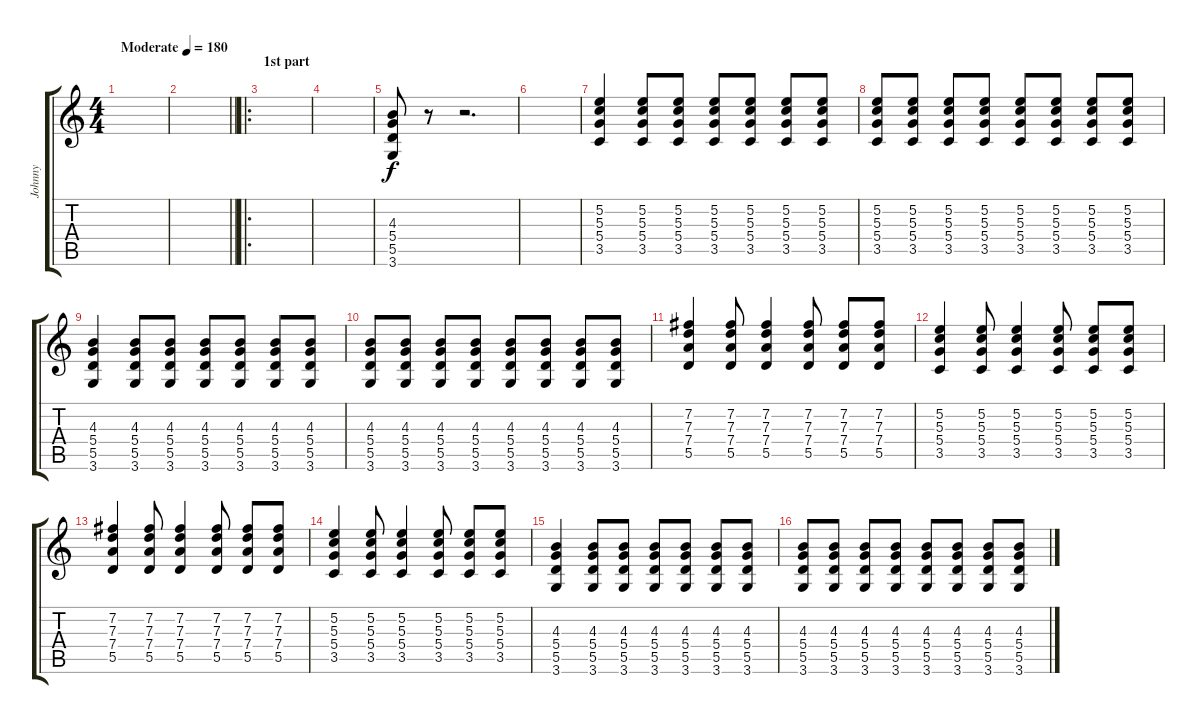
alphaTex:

\track ("Johnny" "Johnny") {instrument distortionguitar}
\staff {score tabs}
\tuning (E4 B3 G3 D3 A2 E2) {hide}
\ts (4 4)
\tempo (180 "Moderate")
\clef g2
\ks c
|
\barLineRight lightlight
|
\ro
\section ("" "1st part")
|
|
(4.3 5.4 5.5 3.6).8 r.8 r.2{d} |
|
(5.2 5.3 5.4 3.5).4 (5.2 5.3 5.4 3.5).8 (5.2 5.3 5.4 3.5).8 (5.2 5.3 5.4 3.5).8 (5.2 5.3 5.4 3.5).8 (5.2 5.3 5.4 3.5).8 (5.2 5.3 5.4 3.5).8 |
(5.2 5.3 5.4 3.5).8 (5.2 5.3 5.4 3.5).8 (5.2 5.3 5.4 3.5).8 (5.2 5.3 5.4 3.5).8 (5.2 5.3 5.4 3.5).8 (5.2 5.3 5.4 3.5).8 (5.2 5.3 5.4 3.5).8 (5.2 5.3 5.4 3.5).8 |
(4.3 5.4 5.5 3.6).4 (4.3 5.4 5.5 3.6).8 (4.3 5.4 5.5 3.6).8 (4.3 5.4 5.5 3.6).8 (4.3 5.4 5.5 3.6).8 (4.3 5.4 5.5 3.6).8 (4.3 5.4 5.5 3.6).8 |
(4.3 5.4 5.5 3.6).8 (4.3 5.4 5.5 3.6).8 (4.3 5.4 5.5 3.6).8 (4.3 5.4 5.5 3.6).8 (4.3 5.4 5.5 3.6).8 (4.3 5.4 5.5 3.6).8 (4.3 5.4 5.5 3.6).8 (4.3 5.4 5.5 3.6).8 |
(7.2 7.3 7.4 5.5).4 (7.2 7.3 7.4 5.5).8 (7.2 7.3 7.4 5.5).4 (7.2 7.3 7.4 5.5).8 (7.2 7.3 7.4 5.5).8 (7.2 7.3 7.4 5.5).8 |
(5.2 5.3 5.4 3.5).4 (5.2 5.3 5.4 3.5).8 (5.2 5.3 5.4 3.5).4 (5.2 5.3 5.4 3.5).8 (5.2 5.3 5.4 3.5).8 (5.2 5.3 5.4 3.5).8 |
(7.2 7.3 7.4 5.5).4 (7.2 7.3 7.4 5.5).8 (7.2 7.3 7.4 5.5).4 (7.2 7.3 7.4 5.5).8 (7.2 7.3 7.4 5.5).8 (7.2 7.3 7.4 5.5).8 |
(5.2 5.3 5.4 3.5).4 (5.2 5.3 5.4 3.5).8 (5.2 5.3 5.4 3.5).4 (5.2 5.3 5.4 3.5).8 (5.2 5.3 5.4 3.5).8 (5.2 5.3 5.4 3.5).8 |
(4.3 5.4 5.5 3.6).4 (4.3 5.4 5.5 3.6).8 (4.3 5.4 5.5 3.6).8 (4.3 5.4 5.5 3.6).8 (4.3 5.4 5.5 3.6).8 (4.3 5.4 5.5 3.6).8 (4.3 5.4 5.5 3.6).8 |
(4.3 5.4 5.5 3.6).8 (4.3 5.4 5.5 3.6).8 (4.3 5.4 5.5 3.6).8 (4.3 5.4 5.5 3.6).8 (4.3 5.4 5.5 3.6).8 (4.3 5.4 5.5 3.6).8 (4.3 5.4 5.5 3.6).8 (4.3 5.4 5.5 3.6).8
